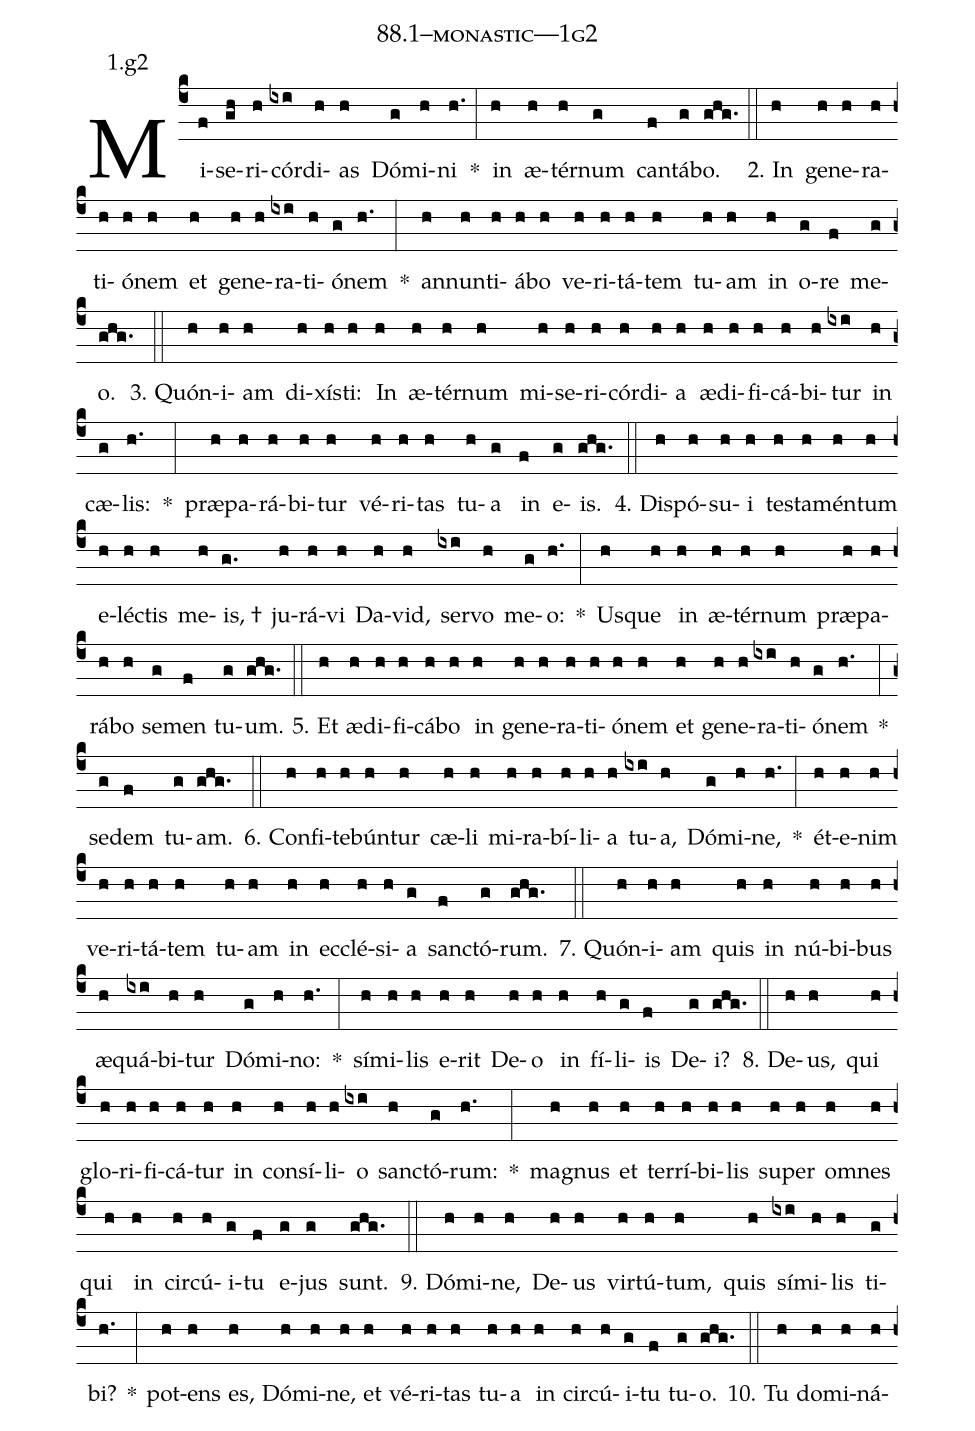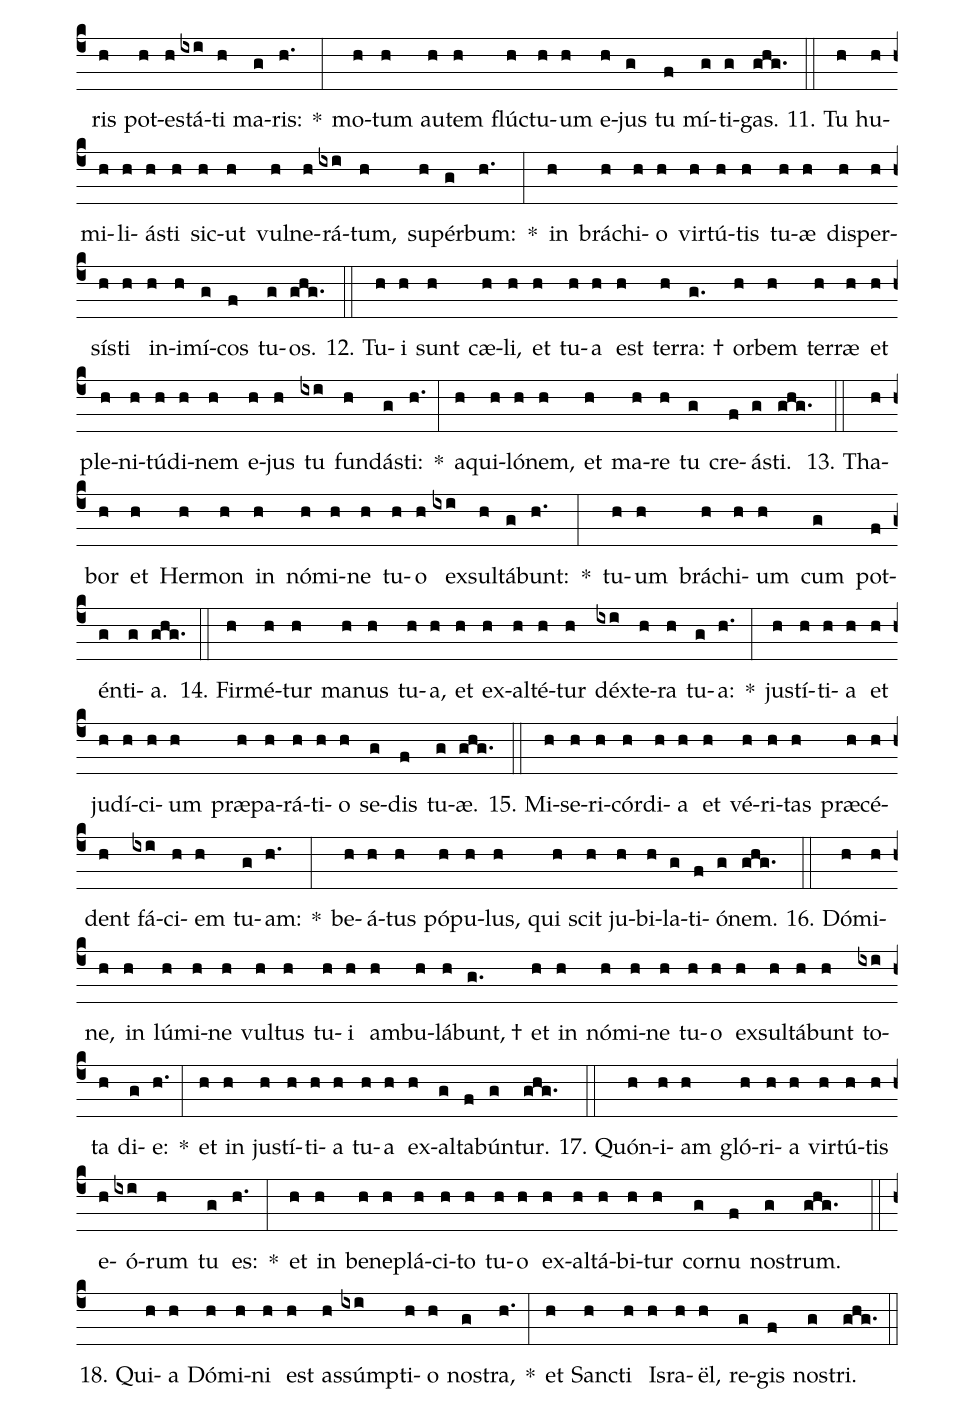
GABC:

name: 88.1--monastic---1g2;
annotation: 1.g2;
%%
(c4)Mi(f)se(gh)ri(h)cór(ixi)di(h)as(h) Dó(g)mi(h)ni(h.) *(:) in(h) æ(h)tér(h)num(g) can(f)tá(g)bo.(ghg.) (::)
2. In(h) ge(h)ne(h)ra(h)ti(h)ó(h)nem(h) et(h) ge(h)ne(h)ra(ixi)ti(h)ó(g)nem(h.) *(:) an(h)nun(h)ti(h)á(h)bo(h) ve(h)ri(h)tá(h)tem(h) tu(h)am(h) in(h) o(g)re(f) me(g)o.(ghg.) (::)
3. Quón(h)i(h)am(h) di(h)xís(h)ti:(h) In(h) æ(h)tér(h)num(h) mi(h)se(h)ri(h)cór(h)di(h)a(h) æ(h)di(h)fi(h)cá(h)bi(h)tur(ixi) in(h) cæ(g)lis:(h.) *(:) præ(h)pa(h)rá(h)bi(h)tur(h) vé(h)ri(h)tas(h) tu(h)a(g) in(f) e(g)is.(ghg.) (::)
4. Dis(h)pó(h)su(h)i(h) tes(h)ta(h)mén(h)tum(h) e(h)léc(h)tis(h) me(h)is, †(g.) ju(h)rá(h)vi(h) Da(h)vid,(h) ser(ixi)vo(h) me(g)o:(h.) *(:) Us(h)que(h) in(h) æ(h)tér(h)num(h) præ(h)pa(h)rá(h)bo(h) se(g)men(f) tu(g)um.(ghg.) (::)
5. Et(h) æ(h)di(h)fi(h)cá(h)bo(h) in(h) ge(h)ne(h)ra(h)ti(h)ó(h)nem(h) et(h) ge(h)ne(h)ra(ixi)ti(h)ó(g)nem(h.) *(:) se(g)dem(f) tu(g)am.(ghg.) (::)
6. Con(h)fi(h)te(h)bún(h)tur(h) cæ(h)li(h) mi(h)ra(h)bí(h)li(h)a(h) tu(ixi)a,(h) Dó(g)mi(h)ne,(h.) *(:) ét(h)e(h)nim(h) ve(h)ri(h)tá(h)tem(h) tu(h)am(h) in(h) ec(h)clé(h)si(h)a(g) sanc(f)tó(g)rum.(ghg.) (::)
7. Quón(h)i(h)am(h) quis(h) in(h) nú(h)bi(h)bus(h) æ(h)quá(ixi)bi(h)tur(h) Dó(g)mi(h)no:(h.) *(:) sí(h)mi(h)lis(h) e(h)rit(h) De(h)o(h) in(h) fí(h)li(g)is(f) De(g)i?(ghg.) (::)
8. De(h)us,(h) qui(h) glo(h)ri(h)fi(h)cá(h)tur(h) in(h) con(h)sí(h)li(h)o(ixi) sanc(h)tó(g)rum:(h.) *(:) ma(h)gnus(h) et(h) ter(h)rí(h)bi(h)lis(h) su(h)per(h) om(h)nes(h) qui(h) in(h) cir(h)cú(h)i(g)tu(f) e(g)jus(g) sunt.(ghg.) (::)
9. Dó(h)mi(h)ne,(h) De(h)us(h) vir(h)tú(h)tum,(h) quis(h) sí(ixi)mi(h)lis(h) ti(g)bi?(h.) *(:) pot(h)ens(h) es,(h) Dó(h)mi(h)ne,(h) et(h) vé(h)ri(h)tas(h) tu(h)a(h) in(h) cir(h)cú(h)i(g)tu(f) tu(g)o.(ghg.) (::)
10. Tu(h) do(h)mi(h)ná(h)ris(h) pot(h)es(h)tá(ixi)ti(h) ma(g)ris:(h.) *(:) mo(h)tum(h) au(h)tem(h) flúc(h)tu(h)um(h) e(h)jus(g) tu(f) mí(g)ti(g)gas.(ghg.) (::)
11. Tu(h) hu(h)mi(h)li(h)ás(h)ti(h) sic(h)ut(h) vul(h)ne(h)rá(ixi)tum,(h) su(h)pér(g)bum:(h.) *(:) in(h) brá(h)chi(h)o(h) vir(h)tú(h)tis(h) tu(h)æ(h) di(h)sper(h)sís(h)ti(h) in(h)i(h)mí(g)cos(f) tu(g)os.(ghg.) (::)
12. Tu(h)i(h) sunt(h) cæ(h)li,(h) et(h) tu(h)a(h) est(h) ter(h)ra: †(g.) or(h)bem(h) ter(h)ræ(h) et(h) ple(h)ni(h)tú(h)di(h)nem(h) e(h)jus(h) tu(ixi) fun(h)dás(g)ti:(h.) *(:) a(h)qui(h)ló(h)nem,(h) et(h) ma(h)re(h) tu(g) cre(f)ás(g)ti.(ghg.) (::)
13. Tha(h)bor(h) et(h) Her(h)mon(h) in(h) nó(h)mi(h)ne(h) tu(h)o(h) ex(ixi)sul(h)tá(g)bunt:(h.) *(:) tu(h)um(h) brá(h)chi(h)um(h) cum(g) pot(f)én(g)ti(g)a.(ghg.) (::)
14. Fir(h)mé(h)tur(h) ma(h)nus(h) tu(h)a,(h) et(h) ex(h)al(h)té(h)tur(h) déx(ixi)te(h)ra(h) tu(g)a:(h.) *(:) jus(h)tí(h)ti(h)a(h) et(h) ju(h)dí(h)ci(h)um(h) præ(h)pa(h)rá(h)ti(h)o(h) se(g)dis(f) tu(g)æ.(ghg.) (::)
15. Mi(h)se(h)ri(h)cór(h)di(h)a(h) et(h) vé(h)ri(h)tas(h) præ(h)cé(h)dent(h) fá(ixi)ci(h)em(h) tu(g)am:(h.) *(:) be(h)á(h)tus(h) pó(h)pu(h)lus,(h) qui(h) scit(h) ju(h)bi(h)la(g)ti(f)ó(g)nem.(ghg.) (::)
16. Dó(h)mi(h)ne,(h) in(h) lú(h)mi(h)ne(h) vul(h)tus(h) tu(h)i(h) am(h)bu(h)lá(h)bunt, †(g.) et(h) in(h) nó(h)mi(h)ne(h) tu(h)o(h) ex(h)sul(h)tá(h)bunt(h) to(ixi)ta(h) di(g)e:(h.) *(:) et(h) in(h) jus(h)tí(h)ti(h)a(h) tu(h)a(h) ex(h)al(g)ta(f)bún(g)tur.(ghg.) (::)
17. Quón(h)i(h)am(h) gló(h)ri(h)a(h) vir(h)tú(h)tis(h) e(h)ó(ixi)rum(h) tu(g) es:(h.) *(:) et(h) in(h) be(h)ne(h)plá(h)ci(h)to(h) tu(h)o(h) ex(h)al(h)tá(h)bi(h)tur(h) cor(g)nu(f) nos(g)trum.(ghg.) (::)
18. Qui(h)a(h) Dó(h)mi(h)ni(h) est(h) as(h)súmp(ixi)ti(h)o(h) nos(g)tra,(h.) *(:) et(h) Sanc(h)ti(h) Is(h)ra(h)ël,(h) re(g)gis(f) nos(g)tri.(ghg.) (::)
